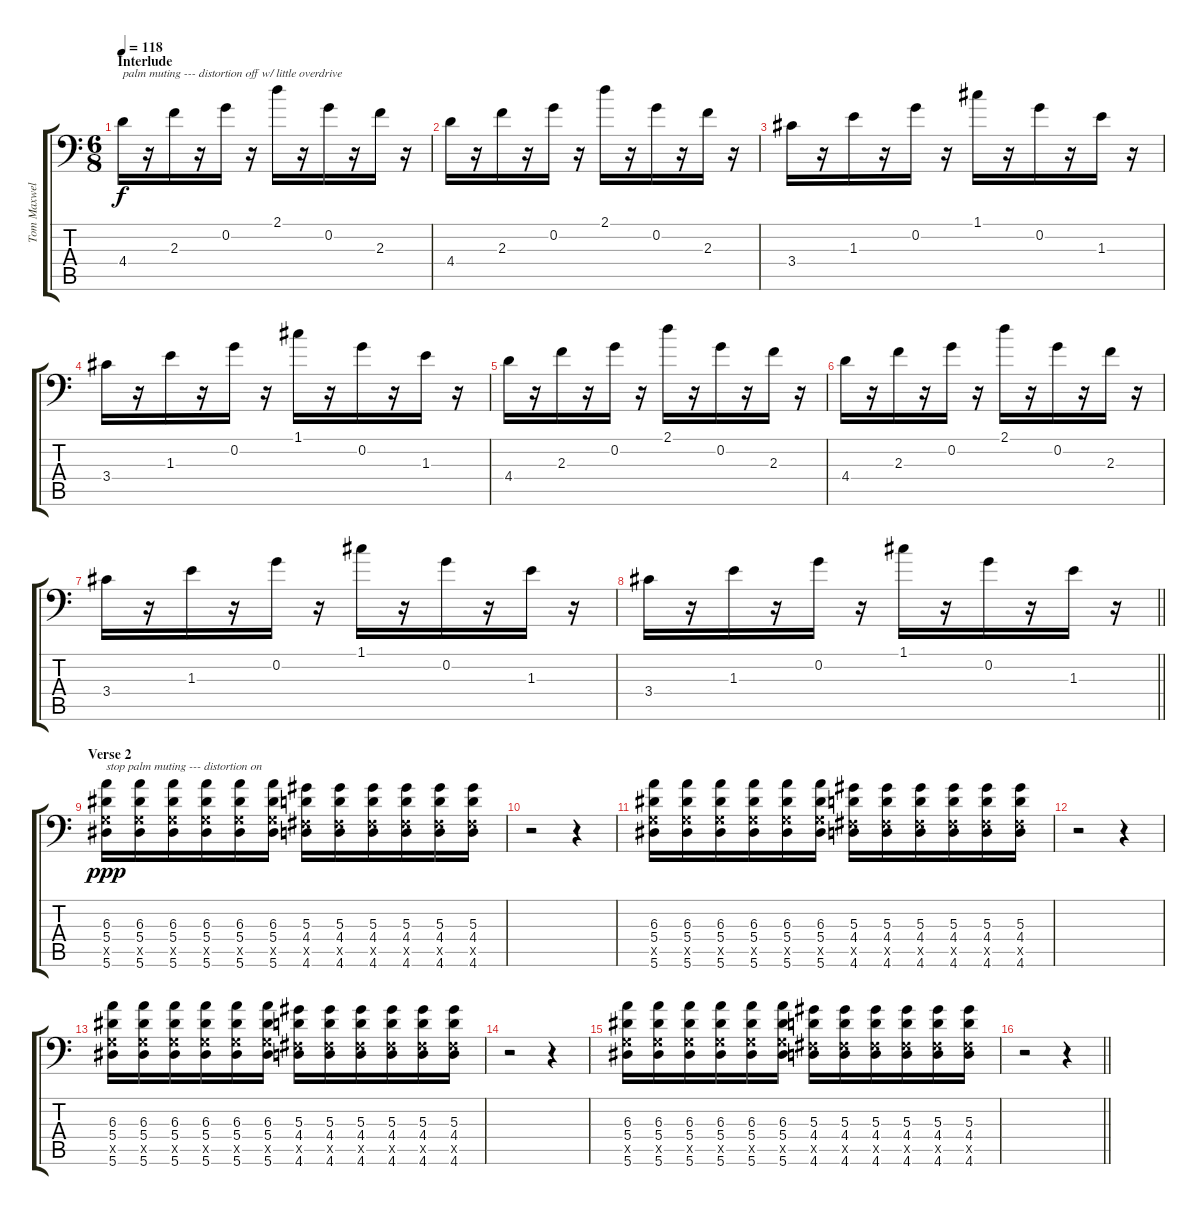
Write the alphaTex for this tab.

\track ("Tom Maxwell [Riff]" "Tom Maxwel") {instrument acousticguitarsteel}
\staff {score tabs}
\tuning (C4 G3 Eb3 Bb2 F2 Bb1) {hide}
\ts (6 8)
\section ("" "Interlude")
\tempo 118
\clef f4
\ks c
4.4.16{txt "palm muting --- distortion off w/ little overdrive" dy f instrument acousticguitarsteel} r.16 2.3.16 r.16 0.2.16 r.16 2.1.16 r.16 0.2.16 r.16 2.3.16 r.16 |
4.4.16 r.16 2.3.16 r.16 0.2.16 r.16 2.1.16 r.16 0.2.16 r.16 2.3.16 r.16 |
3.4.16 r.16 1.3.16 r.16 0.2.16 r.16 1.1.16 r.16 0.2.16 r.16 1.3.16 r.16 |
3.4.16 r.16 1.3.16 r.16 0.2.16 r.16 1.1.16 r.16 0.2.16 r.16 1.3.16 r.16 |
4.4.16 r.16 2.3.16 r.16 0.2.16 r.16 2.1.16 r.16 0.2.16 r.16 2.3.16 r.16 |
4.4.16 r.16 2.3.16 r.16 0.2.16 r.16 2.1.16 r.16 0.2.16 r.16 2.3.16 r.16 |
3.4.16 r.16 1.3.16 r.16 0.2.16 r.16 1.1.16 r.16 0.2.16 r.16 1.3.16 r.16 |
\barLineRight lightlight
3.4.16 r.16 1.3.16 r.16 0.2.16 r.16 1.1.16 r.16 0.2.16 r.16 1.3.16 r.16 |
\section ("" "Verse 2")
(6.3 5.4 2.5{x} 5.6).16{txt "stop palm muting --- distortion on" dy ppp instrument distortionguitar} (6.3 5.4 2.5{x} 5.6).16 (6.3 5.4 2.5{x} 5.6).16 (6.3 5.4 2.5{x} 5.6).16 (6.3 5.4 2.5{x} 5.6).16 (6.3 5.4 2.5{x} 5.6).16 (5.3 4.4 1.5{x} 4.6).16 (5.3 4.4 1.5{x} 4.6).16 (5.3 4.4 1.5{x} 4.6).16 (5.3 4.4 1.5{x} 4.6).16 (5.3 4.4 1.5{x} 4.6).16 (5.3 4.4 1.5{x} 4.6).16 |
r.2 r.4 |
(6.3 5.4 2.5{x} 5.6).16 (6.3 5.4 2.5{x} 5.6).16 (6.3 5.4 2.5{x} 5.6).16 (6.3 5.4 2.5{x} 5.6).16 (6.3 5.4 2.5{x} 5.6).16 (6.3 5.4 2.5{x} 5.6).16 (5.3 4.4 1.5{x} 4.6).16 (5.3 4.4 1.5{x} 4.6).16 (5.3 4.4 1.5{x} 4.6).16 (5.3 4.4 1.5{x} 4.6).16 (5.3 4.4 1.5{x} 4.6).16 (5.3 4.4 1.5{x} 4.6).16 |
r.2 r.4 |
(6.3 5.4 2.5{x} 5.6).16 (6.3 5.4 2.5{x} 5.6).16 (6.3 5.4 2.5{x} 5.6).16 (6.3 5.4 2.5{x} 5.6).16 (6.3 5.4 2.5{x} 5.6).16 (6.3 5.4 2.5{x} 5.6).16 (5.3 4.4 1.5{x} 4.6).16 (5.3 4.4 1.5{x} 4.6).16 (5.3 4.4 1.5{x} 4.6).16 (5.3 4.4 1.5{x} 4.6).16 (5.3 4.4 1.5{x} 4.6).16 (5.3 4.4 1.5{x} 4.6).16 |
r.2 r.4 |
(6.3 5.4 2.5{x} 5.6).16 (6.3 5.4 2.5{x} 5.6).16 (6.3 5.4 2.5{x} 5.6).16 (6.3 5.4 2.5{x} 5.6).16 (6.3 5.4 2.5{x} 5.6).16 (6.3 5.4 2.5{x} 5.6).16 (5.3 4.4 1.5{x} 4.6).16 (5.3 4.4 1.5{x} 4.6).16 (5.3 4.4 1.5{x} 4.6).16 (5.3 4.4 1.5{x} 4.6).16 (5.3 4.4 1.5{x} 4.6).16 (5.3 4.4 1.5{x} 4.6).16 |
\barLineRight lightlight
r.2 r.4
